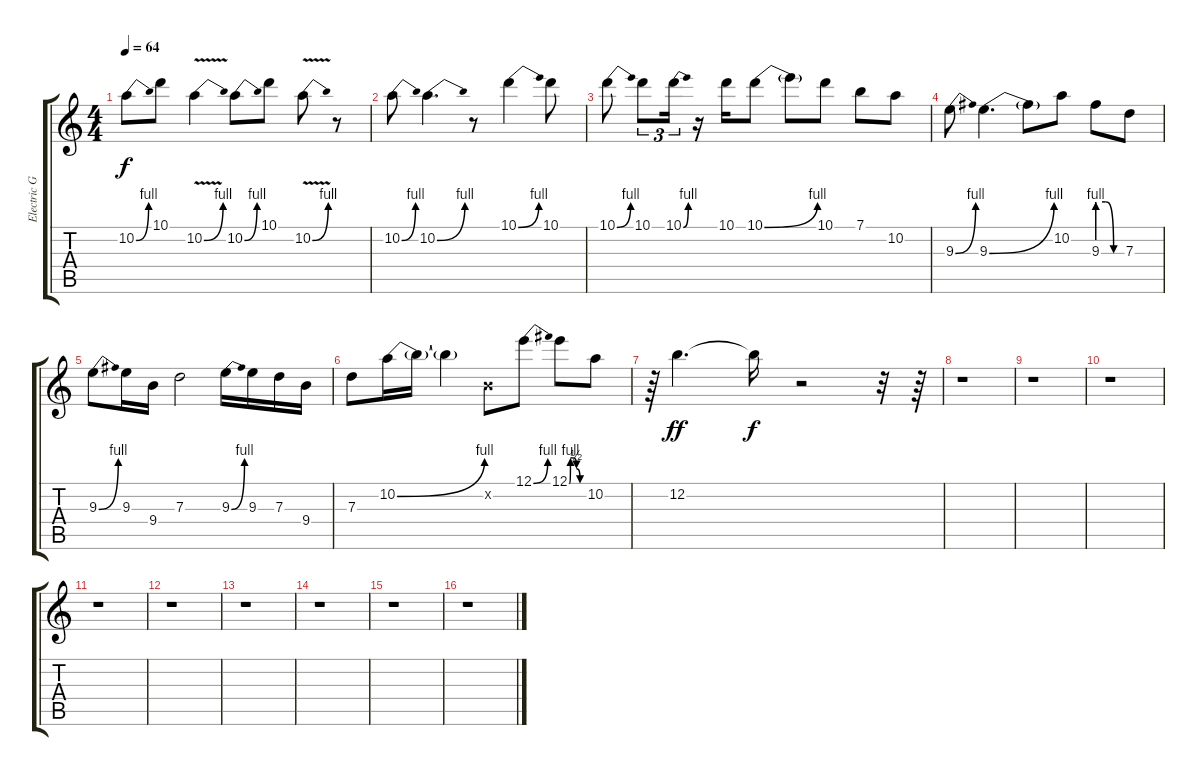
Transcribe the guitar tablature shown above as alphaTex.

\track ("Electric Guitar 2" "Electric G") {instrument electricguitarclean}
\staff {score tabs}
\tuning (E4 B3 G3 D3 A2 E2) {hide}
\ts (4 4)
\tempo 64
\clef g2
\ks c
10.2{be (bend 0 0 60 4)}.8{dy f} 10.1.8 10.2{be (bend 0 0 60 4) v}.4 10.2{be (bend 0 0 60 4)}.8 10.1.8 10.2{be (bend 0 0 60 4) v}.8 r.8 |
10.2{be (bend 0 0 60 4)}.8 10.2{be (bend 0 0 60 4)}.4{d} r.8 10.1{be (bend 0 0 60 4)}.4 10.1.8 |
10.1{be (bend 0 0 60 4)}.8 10.1.8{tu (3 2)} 10.1{be (bend 0 0 60 4)}.16{tu (3 2)} r.16 10.1.16 10.1{be (bend 0 0 60 4)}.8 10.1{t}.8 10.1.8 7.1.8 10.2.8 |
9.3{be (bend 0 0 60 4)}.8 9.3{be (bend 0 0 60 4)}.4{d} 9.3{t}.8 10.2.8 9.3{be (custom 0 4 20 4 40 0 60 0)}.8 7.3.8 |
9.3{be (bend 0 0 60 4)}.8 9.3.16 9.4.16 7.3.2 9.3{be (bend 0 0 60 4)}.16 9.3.16 7.3.16 9.4.16 |
7.3.8 10.2{be (bend 0 0 60 4)}.16 10.2{t}.16 10.2{t}.4 0.2{x}.8 12.1{be (bend 0 0 60 4)}.8 12.1{be (custom 0 0 5 4 15 4 30 2 45 0 60 0)}.8 10.2.8 |
r.64 12.2.4{d dy ff} 12.2{t}.16{dy f} r.2 r.32 r.64 |
r.1 |
r.1 |
r.1 |
r.1 |
r.1 |
r.1 |
r.1 |
r.1 |
r.1
